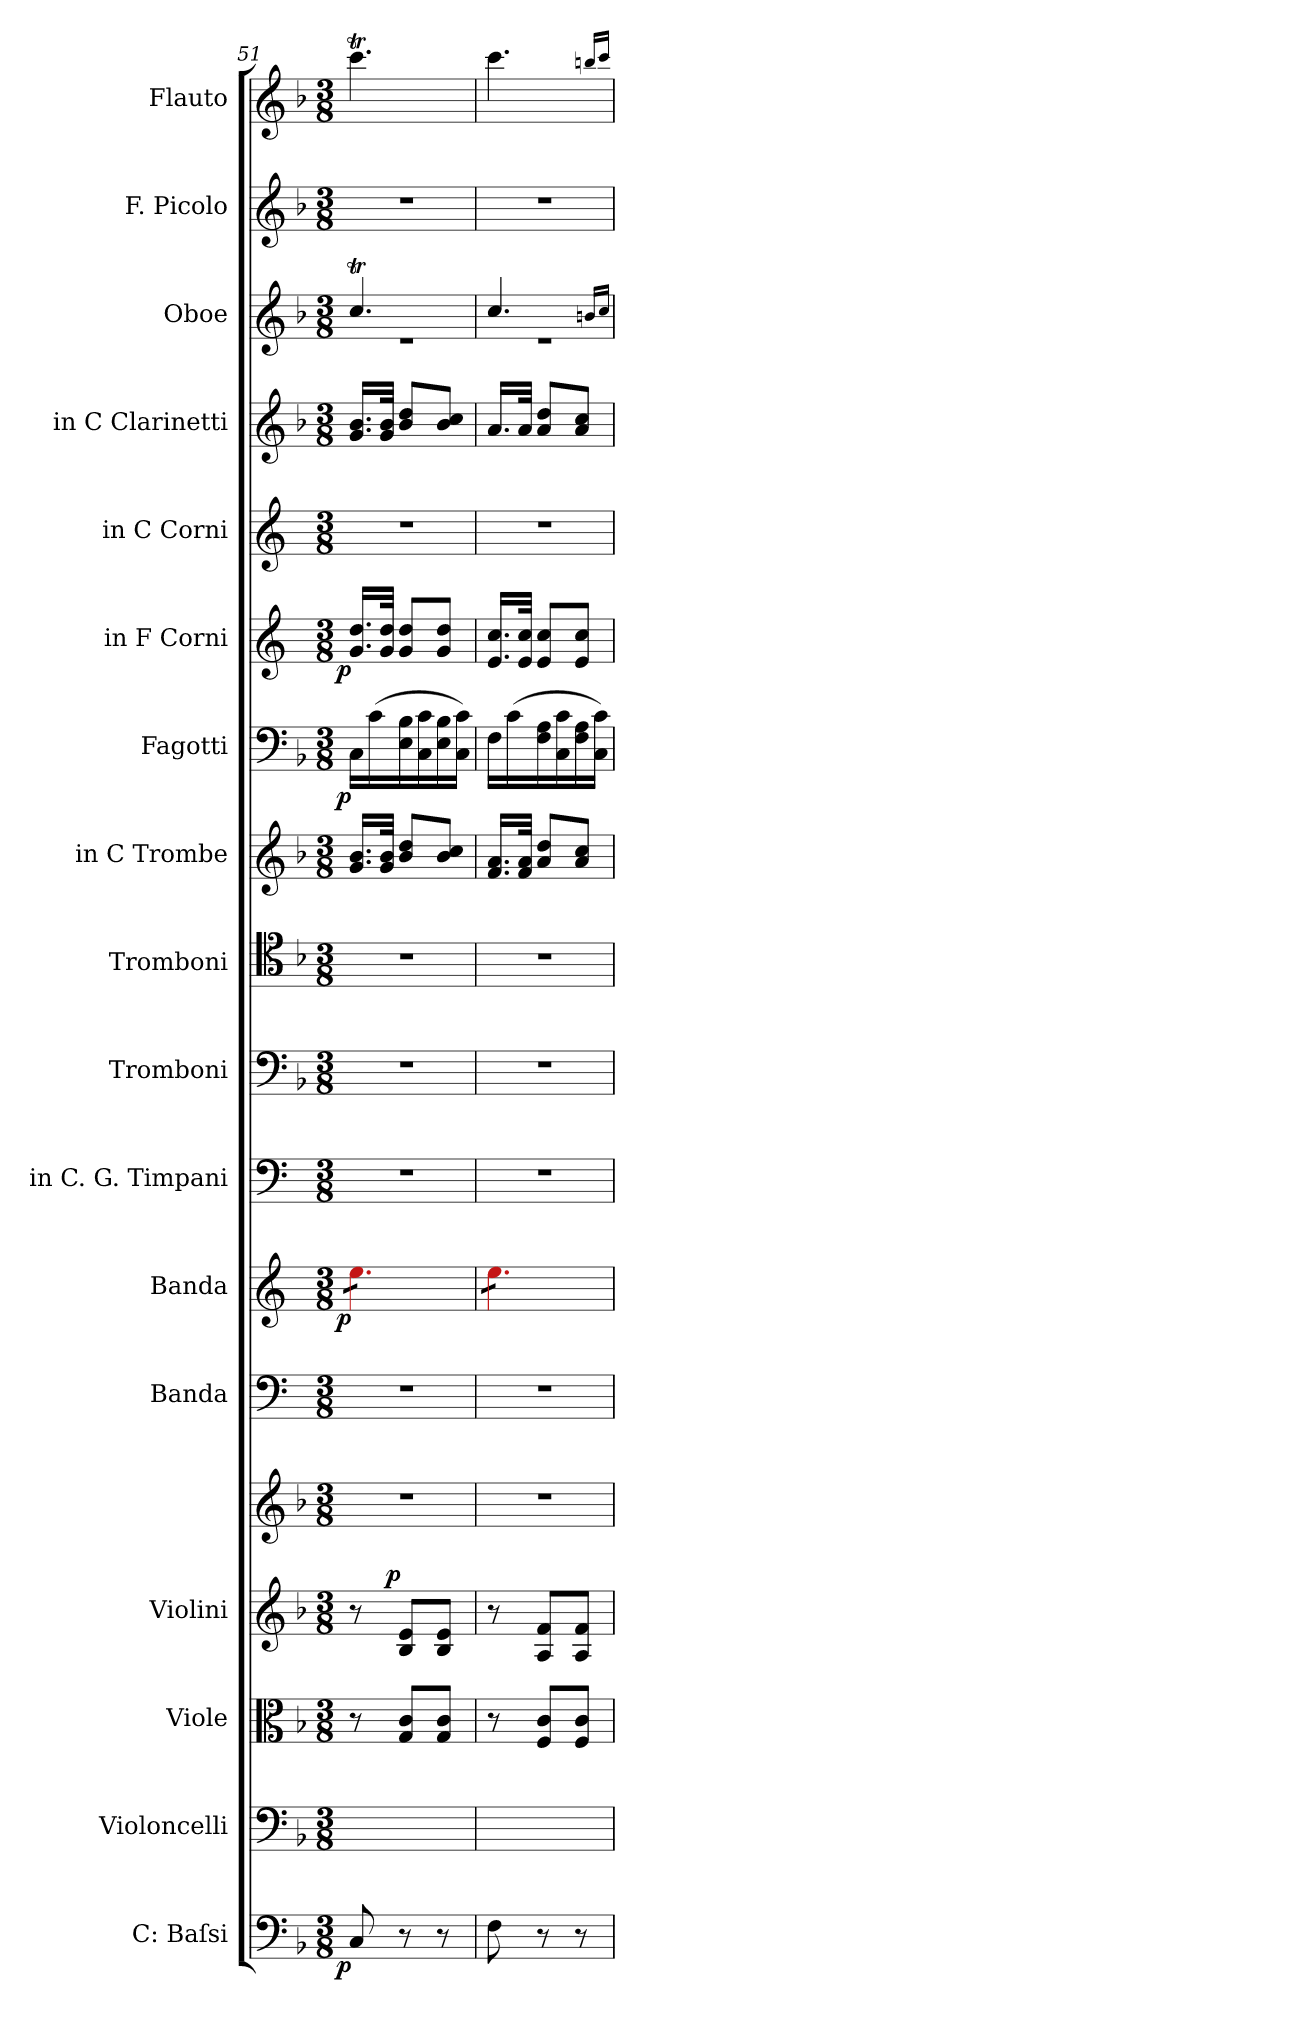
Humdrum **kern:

**kern	**dynam	**kern	**kern	**kern	**dynam	**kern	**kern	**kern	**dynam	**kern	**kern	**kern	**kern	**kern	**dynam	**kern	**dynam	**kern	**kern	**kern	**kern	**kern
*part18	*part18	*part17	*part16	*part15	*part15	*part14	*part13	*part12	*part12	*part11	*part10	*part9	*part8	*part7	*part7	*part6	*part6	*part5	*part4	*part3	*part2	*part1
*staff18	*staff18	*staff17	*staff16	*staff15	*staff15	*staff14	*staff13	*staff12	*staff12	*staff11	*staff10	*staff9	*staff8	*staff7	*staff7	*staff6	*staff6	*staff5	*staff4	*staff3	*staff2	*staff1
*I"C: Baſsi	*	*I"Violoncelli	*I"Viole	*I"Violini	*	*	*I"Banda	*I"Banda	*	*I"in C. G. Timpani	*I"Tromboni	*I"Tromboni	*I"in C Trombe	*I"Fagotti	*	*I"in F Corni	*	*I"in C Corni	*I"in C Clarinetti	*I"Oboe	*I"F. Picolo	*I"Flauto
*	*	*I'Vc	*	*I'Vln	*	*	*	*	*	*I'Timp	*I'Trb	*I'Trb	*	*	*	*	*	*	*I'Cl	*I'Ob	*	*I'Fl
*clefF4	*	*clefF4	*clefC3	*clefG2	*	*clefG2	*clefF4	*clefG2	*	*clefF4	*clefF4	*clefC4	*clefG2	*clefF4	*	*clefG2	*	*clefG2	*clefG2	*clefG2	*clefG2	*clefG2
*	*	*	*	*	*	*	*	*	*	*	*	*	*	*	*	*ITrd4c7	*	*	*	*	*	*
*k[b-]	*	*k[b-]	*k[b-]	*k[b-]	*	*k[b-]	*k[]	*k[]	*	*k[]	*k[b-]	*k[b-]	*k[b-]	*k[b-]	*	*k[b-]	*	*k[]	*k[b-]	*k[b-]	*k[b-]	*k[b-]
*M3/8	*	*M3/8	*M3/8	*M3/8	*	*M3/8	*M3/8	*M3/8	*	*M3/8	*M3/8	*M3/8	*M3/8	*M3/8	*	*M3/8	*	*M3/8	*M3/8	*M3/8	*M3/8	*M3/8
=51	=51	=51	=51	=51	=51	=51	=51	=51	=51	=51	=51	=51	=51	=51	=51	=51	=51	=51	=51	=51	=51	=51
*	*	*	*	*	*	*	*	*	*	*	*	*	*	*	*	*	*	*	*	*^	*	*
!	!LO:DY:rj	!	!	!	!	!	!	!	!LO:DY:rj	!	!	!	!	!	!LO:DY:rj	!	!LO:DY:rj	!	!	!	!	!	!
*	*	*	*	*	*	*	*	*tremolo	*	*	*	*	*	*	*	*	*	*	*	*	*	*	*
8C/	p	8C/yy	8r	8r	.	4.r	4.r	8Ree\L	p	4.r	4.r	4.r	16.g/ 16.b-/LL	16C\LL	p	16.c/ 16.g/LL	p	4.r	16.g/ 16.b-/LL	4.ccT/	4.re	4.r	4.cccT\
.	.	.	.	.	.	.	.	.	.	.	.	.	.	(16c\	.	.	.	.	.	.	.	.	.
.	.	.	.	.	.	.	.	.	.	.	.	.	32g/ 32b-/JJk	.	.	32c/ 32g/JJk	.	.	32g/ 32b-/JJk	.	.	.	.
!	!	!	!	!	!LO:DY:a:rj	!	!	!	!	!	!	!	!	!	!	!	!	!	!	!	!	!	!
8r	.	8ryy	8G/ 8c/L	8B-/ 8e/L	p	.	.	8Ree\	.	.	.	.	8b-/ 8dd/L	16E\ 16B-\	.	8c/ 8g/L	.	.	8b-/ 8dd/L	.	.	.	.
.	.	.	.	.	.	.	.	.	.	.	.	.	.	16C\ 16c\	.	.	.	.	.	.	.	.	.
8r	.	8ryy	8G/ 8c/J	8B-/ 8e/J	.	.	.	8Ree\J	.	.	.	.	8b-/ 8cc/J	16E\ 16B-\	.	8c/ 8g/J	.	.	8b-/ 8cc/J	.	.	.	.
.	.	.	.	.	.	.	.	.	.	.	.	.	.	16C\ 16c\JJ)	.	.	.	.	.	.	.	.	.
=52	=52	=52	=52	=52	=52	=52	=52	=52	=52	=52	=52	=52	=52	=52	=52	=52	=52	=52	=52	=52	=52	=52	=52
8F\	.	8F\yy	8r	8r	.	4.r	4.r	8Ree\L	.	4.r	4.r	4.r	16.f/ 16.a/LL	16F\LL	.	16.A/ 16.f/LL	.	4.r	16.a/LL	4.cc/	4.re	4.r	4.ccc\
.	.	.	.	.	.	.	.	.	.	.	.	.	.	(16c\	.	.	.	.	.	.	.	.	.
.	.	.	.	.	.	.	.	.	.	.	.	.	32f/ 32a/JJk	.	.	32A/ 32f/JJk	.	.	32a/JJk	.	.	.	.
8r	.	8ryy	8F/ 8c/L	8A/ 8f/L	.	.	.	8Ree\	.	.	.	.	8a/ 8dd/L	16F\ 16A\	.	8A/ 8f/L	.	.	8a/ 8dd/L	.	.	.	.
.	.	.	.	.	.	.	.	.	.	.	.	.	.	16C\ 16c\	.	.	.	.	.	.	.	.	.
8r	.	8ryy	8F/ 8c/J	8A/ 8f/J	.	.	.	8Ree\J	.	.	.	.	8a/ 8cc/J	16F\ 16A\	.	8A/ 8f/J	.	.	8a/ 8cc/J	.	.	.	.
*	*	*	*	*	*	*	*	*Xtremolo	*	*	*	*	*	*	*	*	*	*	*	*	*	*	*
.	.	.	.	.	.	.	.	.	.	.	.	.	.	16C\ 16c\JJ)	.	.	.	.	.	.	.	.	.
*	*	*	*	*	*	*	*	*	*	*	*	*	*	*	*	*	*	*	*	*v	*v	*	*
.	.	.	.	.	.	.	.	.	.	.	.	.	.	.	.	.	.	.	.	16qqbn/LL	.	16qqbbn/LL
.	.	.	.	.	.	.	.	.	.	.	.	.	.	.	.	.	.	.	.	16qqcc/JJ	.	16qqccc/JJ
=	=	=	=	=	=	=	=	=	=	=	=	=	=	=	=	=	=	=	=	=	=	=
*-	*-	*-	*-	*-	*-	*-	*-	*-	*-	*-	*-	*-	*-	*-	*-	*-	*-	*-	*-	*-	*-	*-
